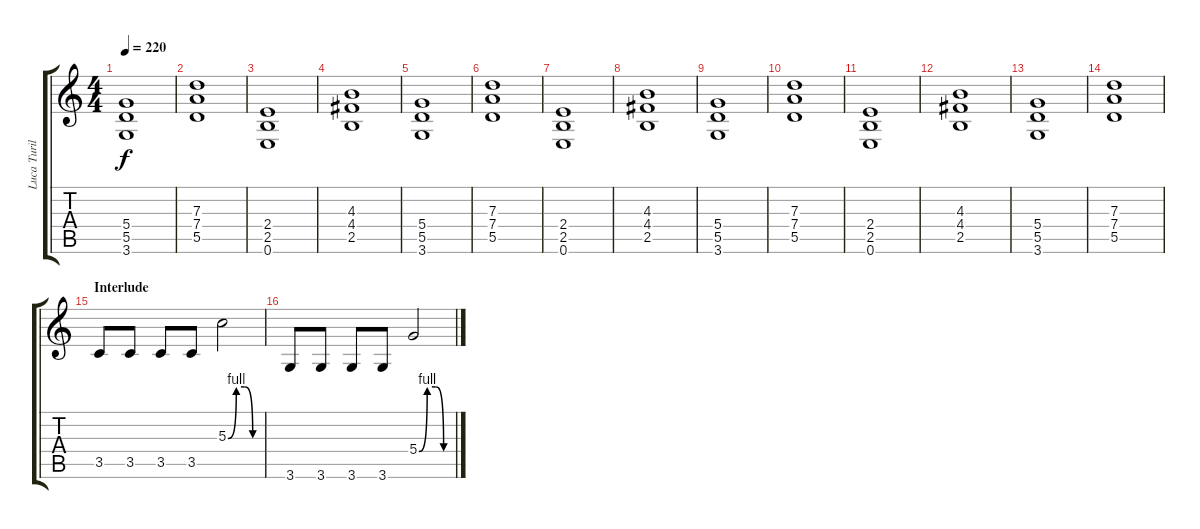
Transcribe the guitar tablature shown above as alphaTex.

\track ("Luca Turilli" "Luca Turil") {instrument overdrivenguitar}
\staff {score tabs}
\tuning (E4 B3 G3 D3 A2 E2) {hide}
\ts (4 4)
\tempo 220
\clef g2
\ks c
(5.4 5.5 3.6).1{dy f} |
(7.3 7.4 5.5).1 |
(2.4 2.5 0.6).1 |
(4.3 4.4 2.5).1 |
(5.4 5.5 3.6).1 |
(7.3 7.4 5.5).1 |
(2.4 2.5 0.6).1 |
(4.3 4.4 2.5).1 |
(5.4 5.5 3.6).1 |
(7.3 7.4 5.5).1 |
(2.4 2.5 0.6).1 |
(4.3 4.4 2.5).1 |
(5.4 5.5 3.6).1 |
(7.3 7.4 5.5).1 |
\section ("" "Interlude")
3.5.8 3.5.8 3.5.8 3.5.8 5.3{be (custom 0 0 15 4 30 4 45 0 60 0)}.2 |
3.6.8 3.6.8 3.6.8 3.6.8 5.4{be (custom 0 0 15 4 30 4 45 0 60 0)}.2
